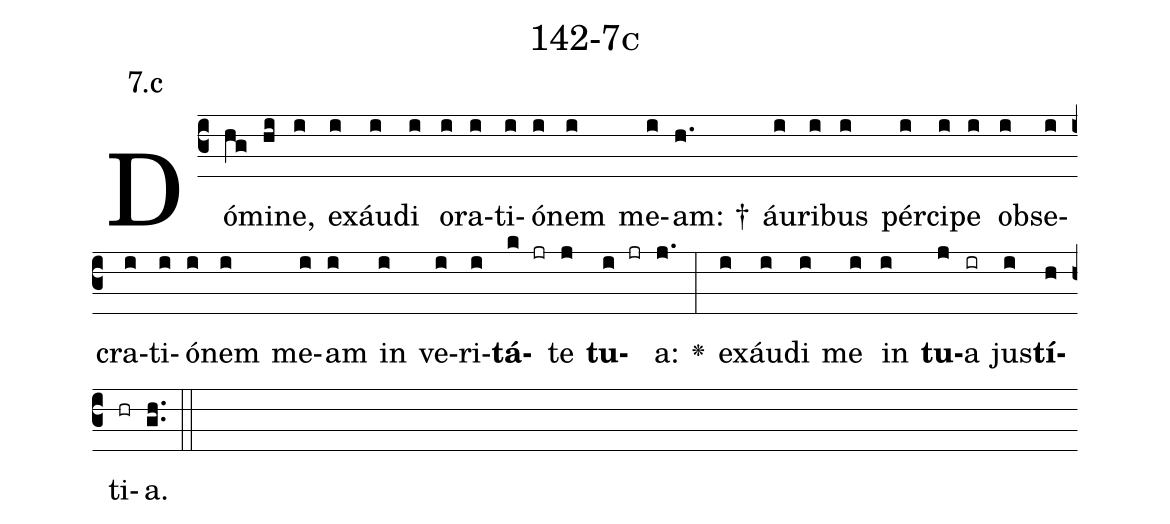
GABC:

name: 142-7c;
annotation: 7.c;
%%
(c3)Dó(hg)mi(hi)ne,(i) ex(i)áu(i)di(i) o(i)ra(i)ti(i)ó(i)nem(i) me(i)am: †(h.) áu(i)ri(i)bus(i) pér(i)ci(i)pe(i) ob(i)se(i)cra(i)ti(i)ó(i)nem(i) me(i)am(i) in(i) ve(i)ri(i)<b>tá</b>(k jr)te(j) <b>tu</b>(i jr)a:(j.) <v>\greheightstar</v>(:) ex(i)áu(i)di(i) me(i) in(i) <b>tu</b>(j)a(ir) jus(i)<b>tí</b>(h)ti(hr)a.(gh..) (::)


%E(i) u(i) o(j) u(i) a(h) e.(gh..) (::)
